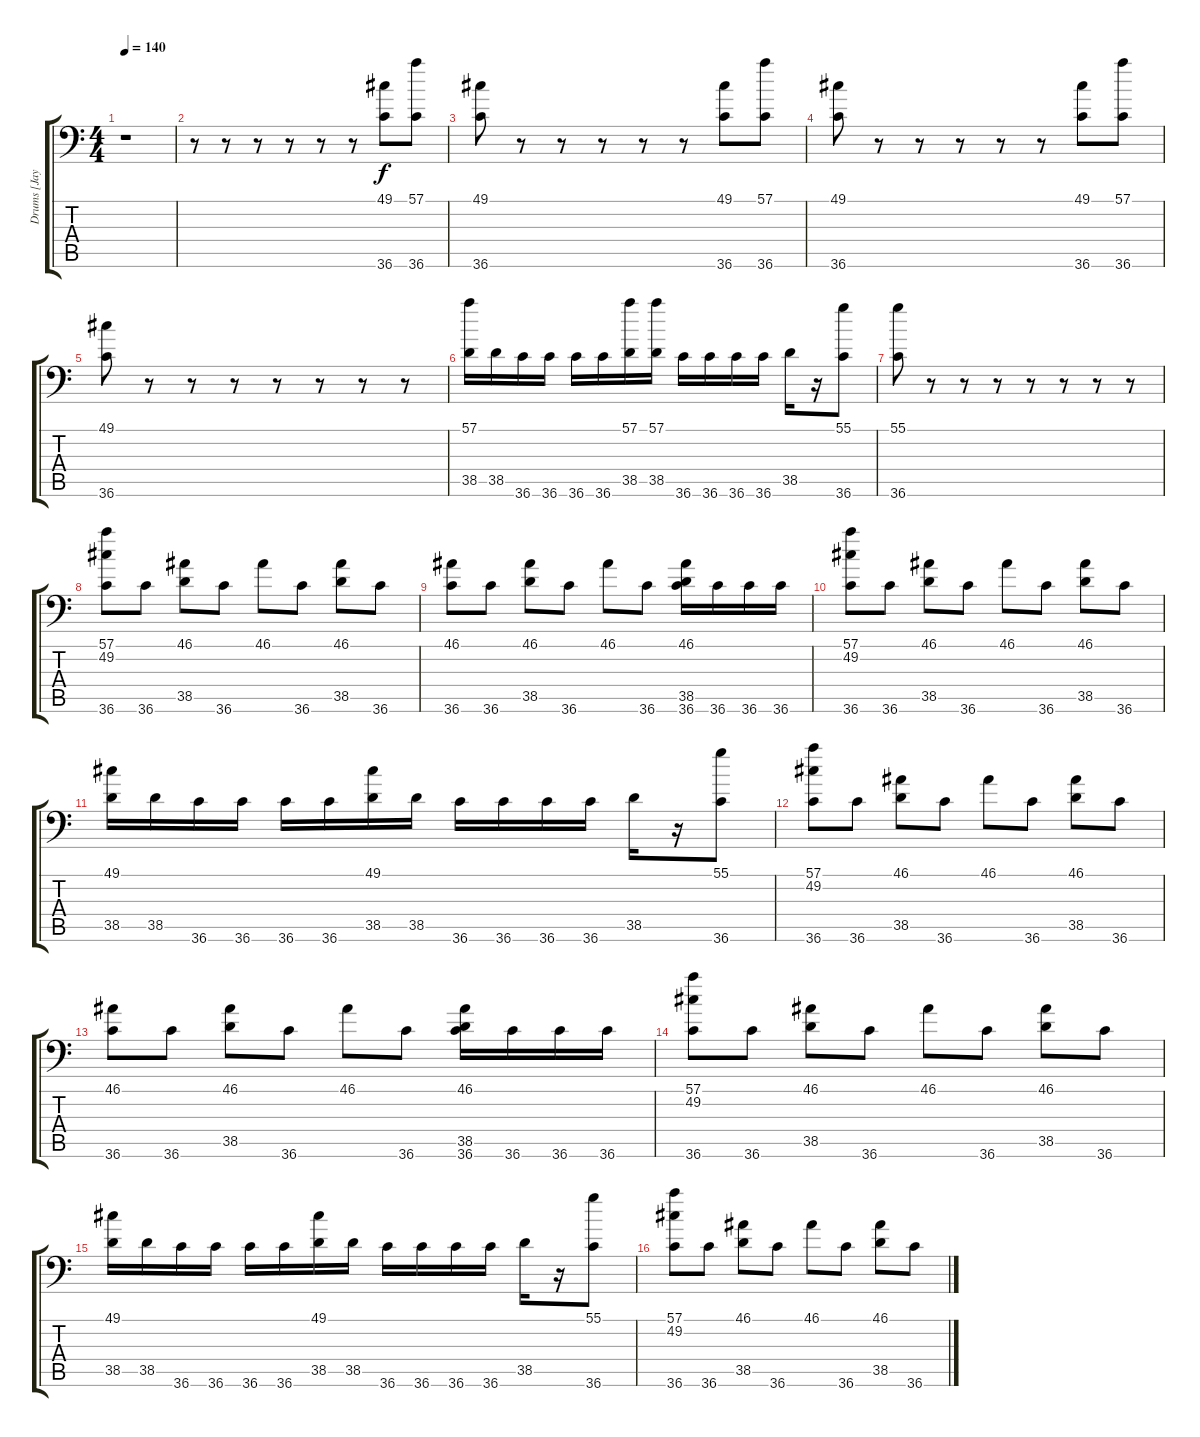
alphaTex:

\track ("Drums [Jay Scott]" "Drums [Jay") {instrument acousticgrandpiano}
\staff {score tabs}
\tuning (C-1 C-1 C-1 C-1 C-1 C-1) {hide}
\ts (4 4)
\tempo 140
\clef f4
\ks c
r.1{dy f} |
r.8 r.8 r.8 r.8 r.8 r.8 (49.1 36.6).8 (57.1 36.6).8 |
(49.1 36.6).8 r.8 r.8 r.8 r.8 r.8 (49.1 36.6).8 (57.1 36.6).8 |
(49.1 36.6).8 r.8 r.8 r.8 r.8 r.8 (49.1 36.6).8 (57.1 36.6).8 |
(49.1 36.6).8 r.8 r.8 r.8 r.8 r.8 r.8 r.8 |
(57.1 38.5).16 38.5.16 36.6.16 36.6.16 36.6.16 36.6.16 (57.1 38.5).16 (57.1 38.5).16 36.6.16 36.6.16 36.6.16 36.6.16 38.5.16 r.16 (55.1 36.6).8 |
(55.1 36.6).8 r.8 r.8 r.8 r.8 r.8 r.8 r.8 |
(57.1 49.2 36.6).8 36.6.8 (46.1 38.5).8 36.6.8 46.1.8 36.6.8 (46.1 38.5).8 36.6.8 |
(46.1 36.6).8 36.6.8 (46.1 38.5).8 36.6.8 46.1.8 36.6.8 (46.1 38.5 36.6).16 36.6.16 36.6.16 36.6.16 |
(57.1 49.2 36.6).8 36.6.8 (46.1 38.5).8 36.6.8 46.1.8 36.6.8 (46.1 38.5).8 36.6.8 |
(49.1 38.5).16 38.5.16 36.6.16 36.6.16 36.6.16 36.6.16 (49.1 38.5).16 38.5.16 36.6.16 36.6.16 36.6.16 36.6.16 38.5.16 r.16 (55.1 36.6).8 |
(57.1 49.2 36.6).8 36.6.8 (46.1 38.5).8 36.6.8 46.1.8 36.6.8 (46.1 38.5).8 36.6.8 |
(46.1 36.6).8 36.6.8 (46.1 38.5).8 36.6.8 46.1.8 36.6.8 (46.1 38.5 36.6).16 36.6.16 36.6.16 36.6.16 |
(57.1 49.2 36.6).8 36.6.8 (46.1 38.5).8 36.6.8 46.1.8 36.6.8 (46.1 38.5).8 36.6.8 |
(49.1 38.5).16 38.5.16 36.6.16 36.6.16 36.6.16 36.6.16 (49.1 38.5).16 38.5.16 36.6.16 36.6.16 36.6.16 36.6.16 38.5.16 r.16 (55.1 36.6).8 |
(57.1 49.2 36.6).8 36.6.8 (46.1 38.5).8 36.6.8 46.1.8 36.6.8 (46.1 38.5).8 36.6.8
